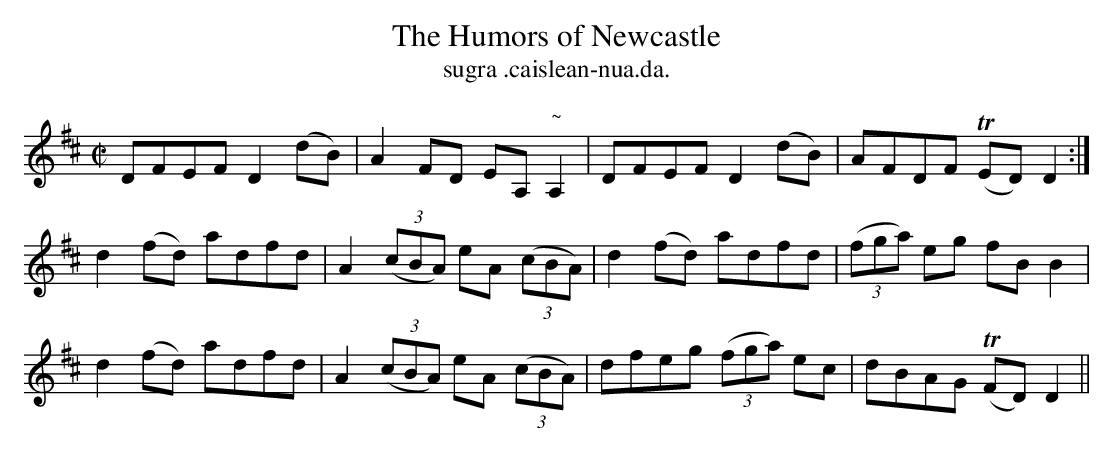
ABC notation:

X:1
T: Humors of Newcastle, The
T: sugra .caislean-nua.da.
M: C|
L: 1/8
K: D
DFEF D2 (dB)|A2 FD EA,"~"A,2|DFEF D2 (dB)|AFDF T(ED)D2:|
d2 (fd) adfd|A2 ((3cBA) eA ((3cBA)|d2 (fd) adfd|((3fga) eg fB B2|
d2 (fd) adfd|A2 ((3cBA) eA ((3cBA)|dfeg ((3fga) ec|dBAG T(FD) D2||
